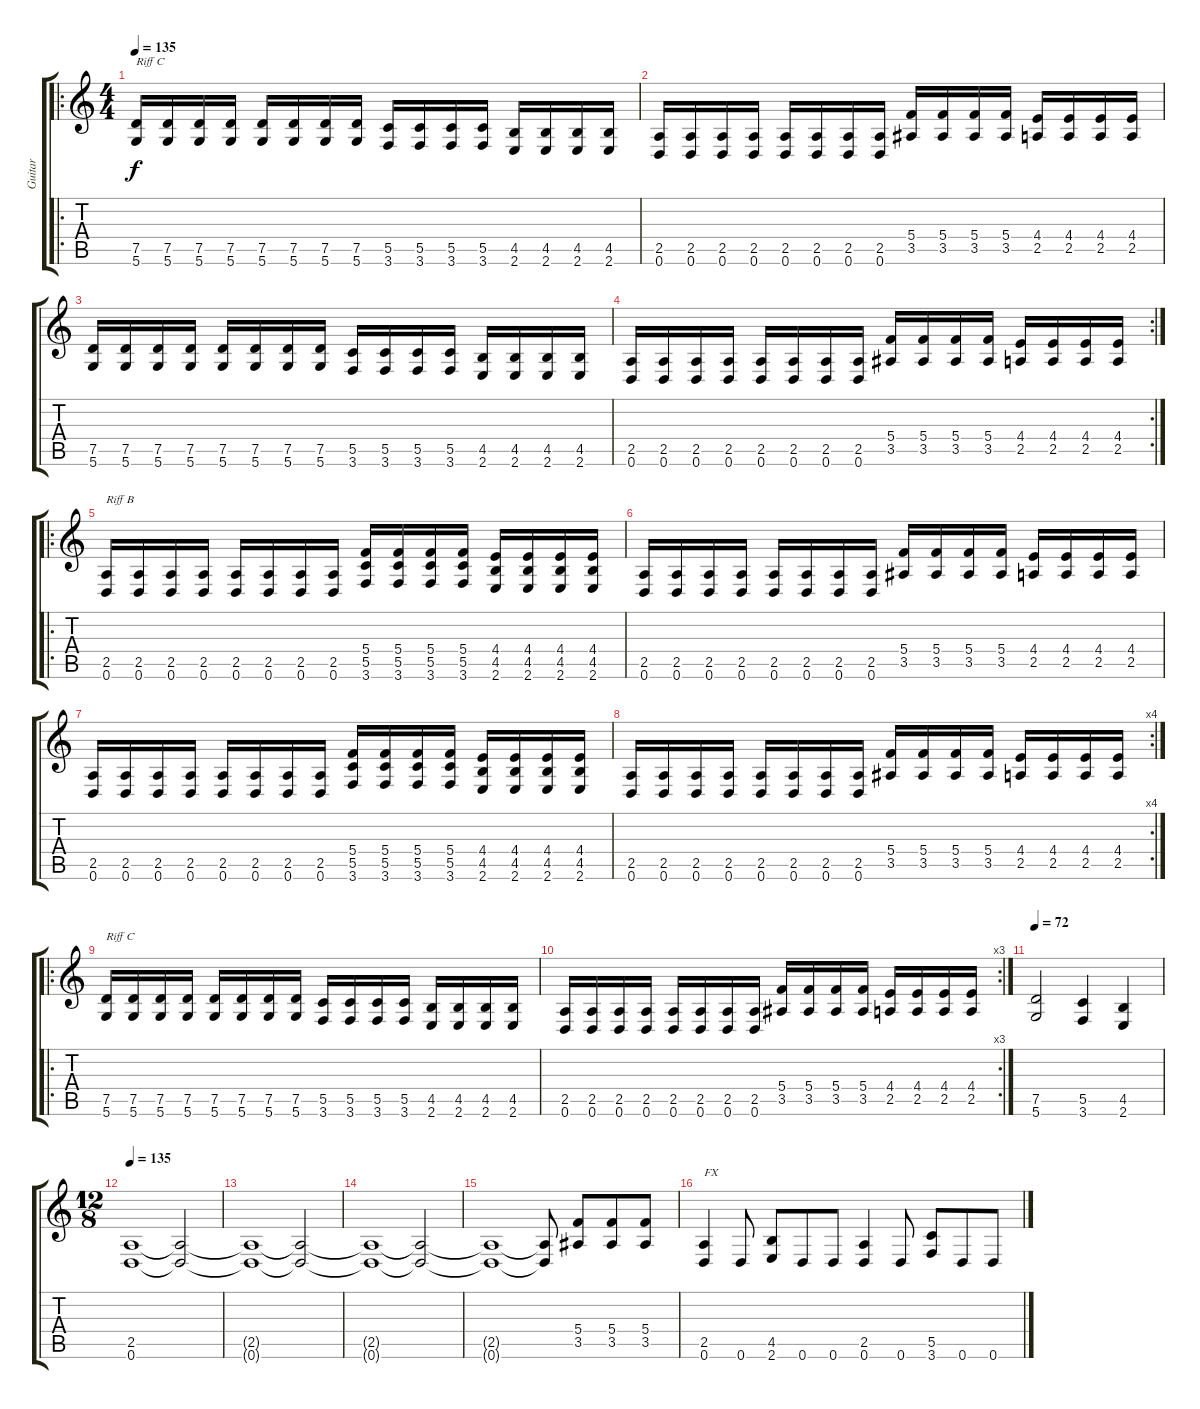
\track ("Guitar" "Guitar") {instrument overdrivenguitar}
\staff {score tabs}
\tuning (D4 A3 F3 C3 G2 D2) {hide}
\ro
\ts (4 4)
\tempo 135
\clef g2
\ks c
(7.5 5.6).16{txt "Riff C" dy f} (7.5 5.6).16 (7.5 5.6).16 (7.5 5.6).16 (7.5 5.6).16 (7.5 5.6).16 (7.5 5.6).16 (7.5 5.6).16 (5.5 3.6).16 (5.5 3.6).16 (5.5 3.6).16 (5.5 3.6).16 (4.5 2.6).16 (4.5 2.6).16 (4.5 2.6).16 (4.5 2.6).16 |
(2.5 0.6).16 (2.5 0.6).16 (2.5 0.6).16 (2.5 0.6).16 (2.5 0.6).16 (2.5 0.6).16 (2.5 0.6).16 (2.5 0.6).16 (5.4 3.5).16 (5.4 3.5).16 (5.4 3.5).16 (5.4 3.5).16 (4.4 2.5).16 (4.4 2.5).16 (4.4 2.5).16 (4.4 2.5).16 |
(7.5 5.6).16 (7.5 5.6).16 (7.5 5.6).16 (7.5 5.6).16 (7.5 5.6).16 (7.5 5.6).16 (7.5 5.6).16 (7.5 5.6).16 (5.5 3.6).16 (5.5 3.6).16 (5.5 3.6).16 (5.5 3.6).16 (4.5 2.6).16 (4.5 2.6).16 (4.5 2.6).16 (4.5 2.6).16 |
\rc 2
(2.5 0.6).16 (2.5 0.6).16 (2.5 0.6).16 (2.5 0.6).16 (2.5 0.6).16 (2.5 0.6).16 (2.5 0.6).16 (2.5 0.6).16 (5.4 3.5).16 (5.4 3.5).16 (5.4 3.5).16 (5.4 3.5).16 (4.4 2.5).16 (4.4 2.5).16 (4.4 2.5).16 (4.4 2.5).16 |
\ro
(2.5 0.6).16{txt "Riff B"} (2.5 0.6).16 (2.5 0.6).16 (2.5 0.6).16 (2.5 0.6).16 (2.5 0.6).16 (2.5 0.6).16 (2.5 0.6).16 (5.4 5.5 3.6).16 (5.4 5.5 3.6).16 (5.4 5.5 3.6).16 (5.4 5.5 3.6).16 (4.4 4.5 2.6).16 (4.4 4.5 2.6).16 (4.4 4.5 2.6).16 (4.4 4.5 2.6).16 |
(2.5 0.6).16 (2.5 0.6).16 (2.5 0.6).16 (2.5 0.6).16 (2.5 0.6).16 (2.5 0.6).16 (2.5 0.6).16 (2.5 0.6).16 (5.4 3.5).16 (5.4 3.5).16 (5.4 3.5).16 (5.4 3.5).16 (4.4 2.5).16 (4.4 2.5).16 (4.4 2.5).16 (4.4 2.5).16 |
(2.5 0.6).16 (2.5 0.6).16 (2.5 0.6).16 (2.5 0.6).16 (2.5 0.6).16 (2.5 0.6).16 (2.5 0.6).16 (2.5 0.6).16 (5.4 5.5 3.6).16 (5.4 5.5 3.6).16 (5.4 5.5 3.6).16 (5.4 5.5 3.6).16 (4.4 4.5 2.6).16 (4.4 4.5 2.6).16 (4.4 4.5 2.6).16 (4.4 4.5 2.6).16 |
\rc 4
(2.5 0.6).16 (2.5 0.6).16 (2.5 0.6).16 (2.5 0.6).16 (2.5 0.6).16 (2.5 0.6).16 (2.5 0.6).16 (2.5 0.6).16 (5.4 3.5).16 (5.4 3.5).16 (5.4 3.5).16 (5.4 3.5).16 (4.4 2.5).16 (4.4 2.5).16 (4.4 2.5).16 (4.4 2.5).16 |
\ro
(7.5 5.6).16{txt "Riff C"} (7.5 5.6).16 (7.5 5.6).16 (7.5 5.6).16 (7.5 5.6).16 (7.5 5.6).16 (7.5 5.6).16 (7.5 5.6).16 (5.5 3.6).16 (5.5 3.6).16 (5.5 3.6).16 (5.5 3.6).16 (4.5 2.6).16 (4.5 2.6).16 (4.5 2.6).16 (4.5 2.6).16 |
\rc 3
(2.5 0.6).16 (2.5 0.6).16 (2.5 0.6).16 (2.5 0.6).16 (2.5 0.6).16 (2.5 0.6).16 (2.5 0.6).16 (2.5 0.6).16 (5.4 3.5).16 (5.4 3.5).16 (5.4 3.5).16 (5.4 3.5).16 (4.4 2.5).16 (4.4 2.5).16 (4.4 2.5).16 (4.4 2.5).16 |
\tempo 72
(7.5 5.6).2 (5.5 3.6).4 (4.5 2.6).4 |
\ts (12 8)
\tempo 135
(2.5 0.6).1 (2.5{t} 0.6{t}).2 |
(2.5{t} 0.6{t}).1 (2.5{t} 0.6{t}).2 |
(2.5{t} 0.6{t}).1 (2.5{t} 0.6{t}).2 |
(2.5{t} 0.6{t}).1 (2.5{t} 0.6{t}).8 (5.4 3.5).8 (5.4 3.5).8 (5.4 3.5).8 |
(2.5 0.6).4{txt "FX"} 0.6.8 (4.5 2.6).8 0.6.8 0.6.8 (2.5 0.6).4 0.6.8 (5.5 3.6).8 0.6.8 0.6.8
